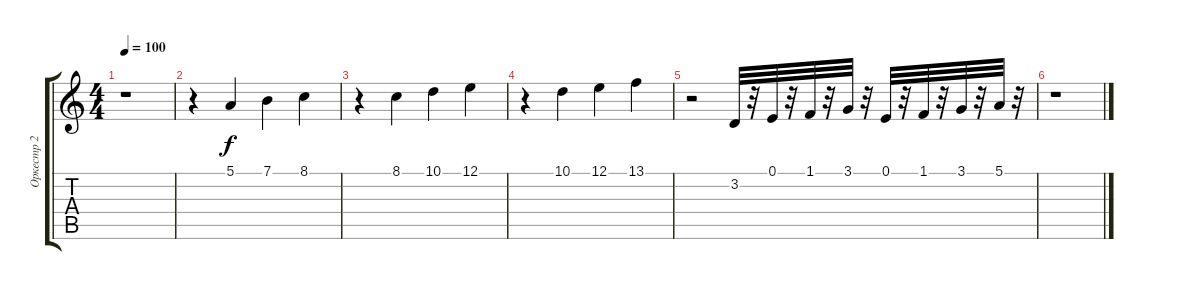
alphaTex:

\track ("Оркестр 2" "Оркестр 2") {instrument trumpet}
\staff {score tabs}
\tuning (E4 B3 G3 D3 A2 E2) {hide}
\ts (4 4)
\tempo 100
\clef g2
\ks c
r.1{dy f} |
r.4 5.1.4 7.1.4 8.1.4 |
r.4 8.1.4 10.1.4 12.1.4 |
r.4 10.1.4 12.1.4 13.1.4 |
r.2 3.2.32 r.32 0.1.32 r.32 1.1.32 r.32 3.1.32 r.32 0.1.32 r.32 1.1.32 r.32 3.1.32 r.32 5.1.32 r.32 |
r.1
